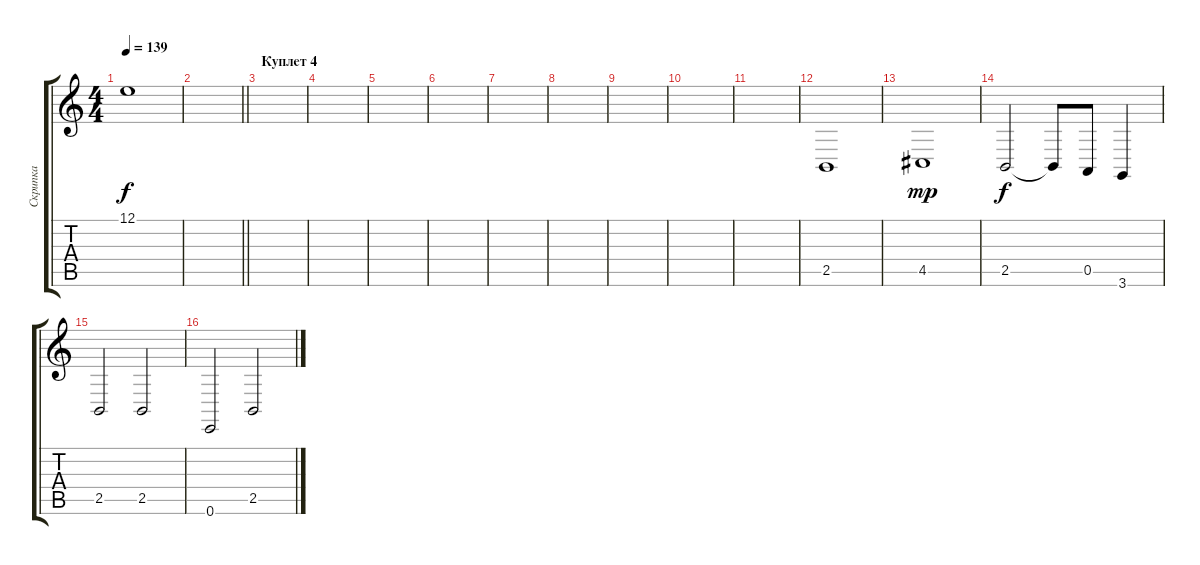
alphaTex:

\track ("Скрипка" "Скрипка") {instrument stringensemble1}
\staff {score tabs}
\tuning (E4 B3 G3 D3 A2 E2) {hide}
\ts (4 4)
\tempo 139
\clef g2
\ks c
12.1{t}.1{dy f} |
\barLineRight lightlight
|
\section ("" "Куплет 4")
|
|
|
|
|
|
|
|
|
2.5.1 |
4.5.1{dy mp} |
2.5.2{dy f} 2.5{t}.8 0.5.8 3.6.4 |
2.5.2 2.5.2 |
0.6.2 2.5.2
